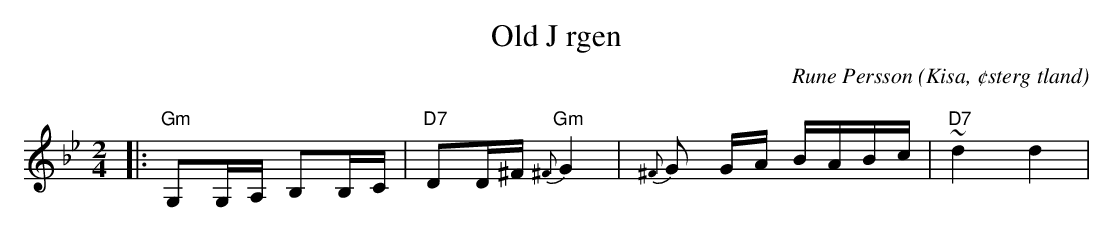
X:1
T:Old J rgen
C:Rune Persson
O:Kisa, ¢sterg tland
Q:60
M:2/4
L:1/8
K:Gm
|:"Gm"G,G,/A,/ B,B,/C/|"D7"DD/^F/ "Gm"{^F}G2|{^F}G G/A/ B/A/B/c/|"D7"~d2 d2|
